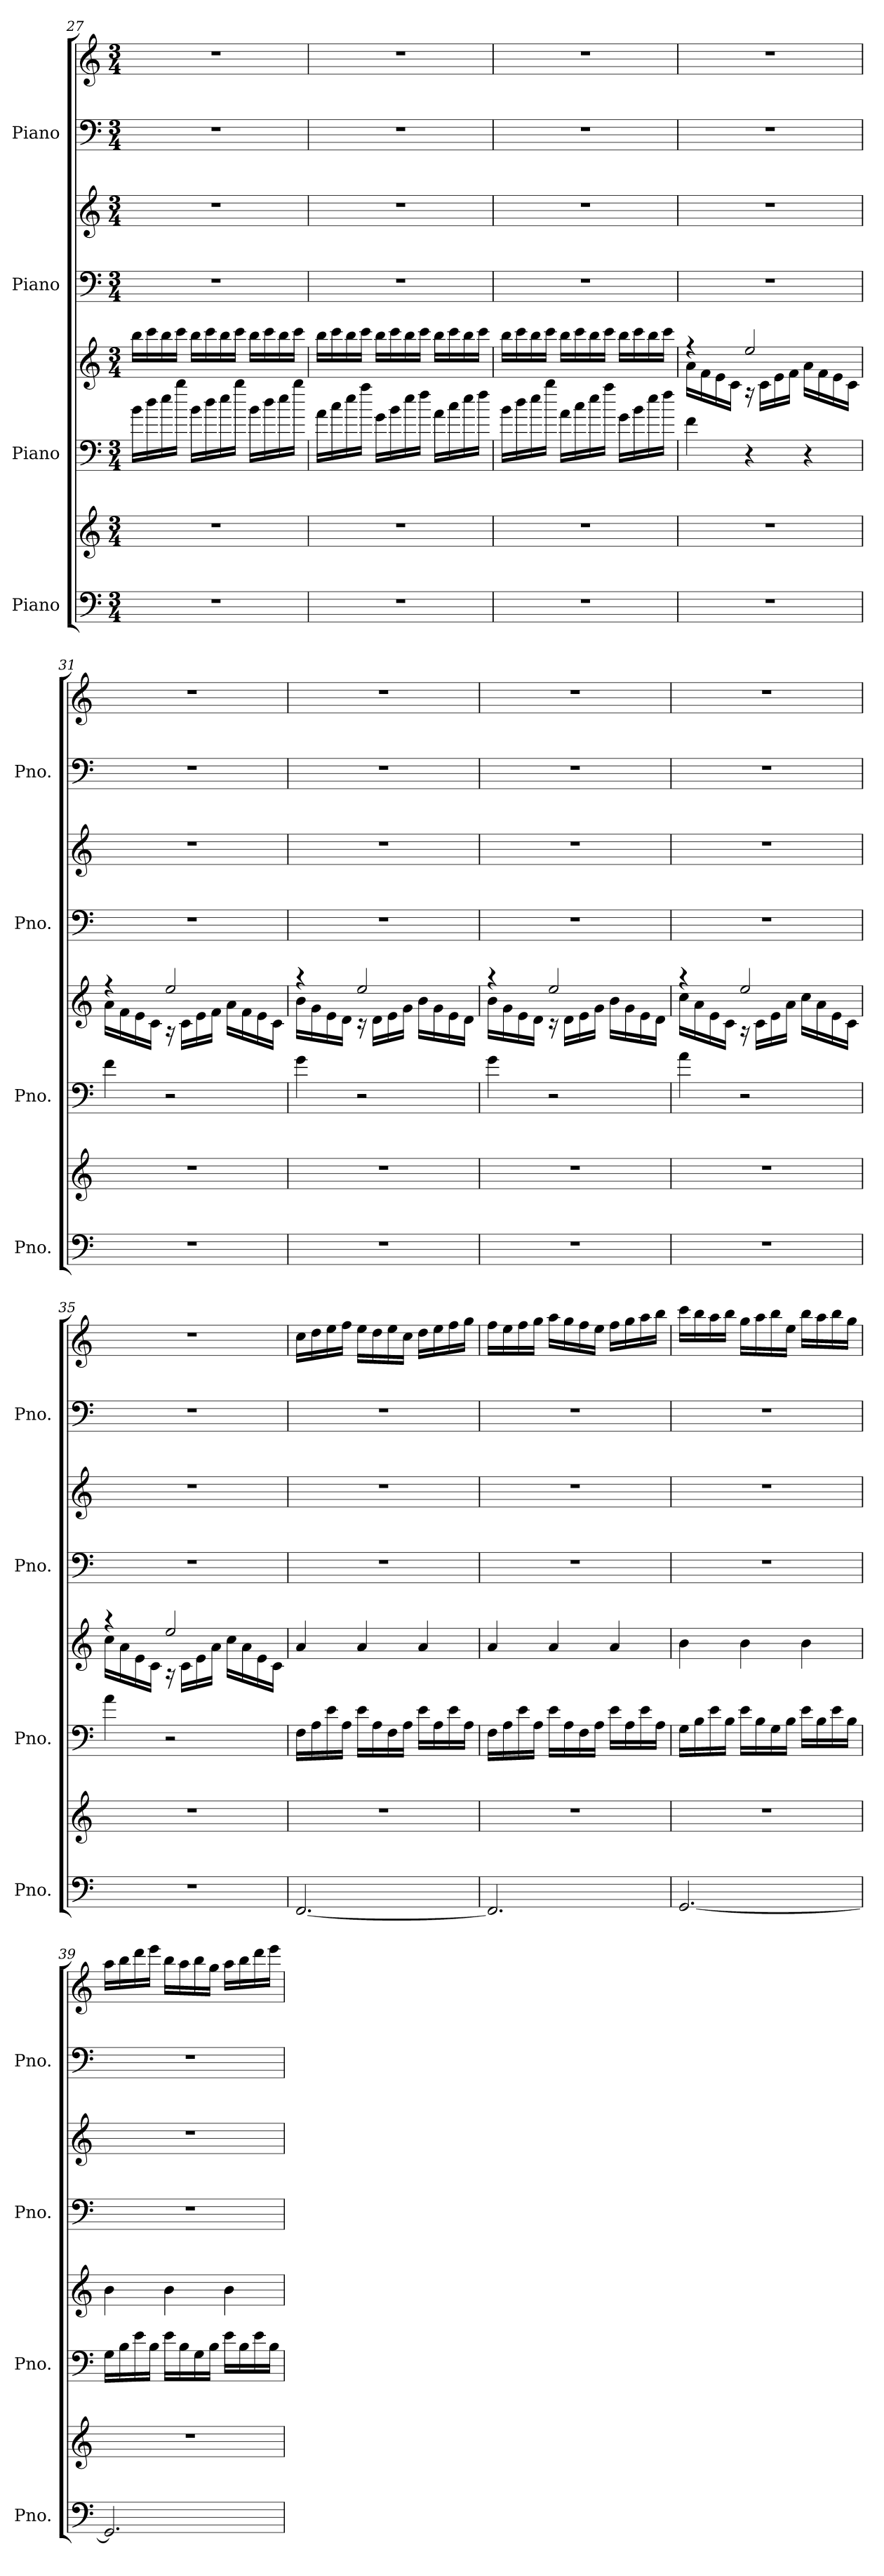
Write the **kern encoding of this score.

**kern	**kern	**kern	**kern	**kern	**kern	**kern	**kern
*part4	*part4	*part3	*part3	*part2	*part2	*part1	*part1
*staff8	*staff7	*staff6	*staff5	*staff4	*staff3	*staff2	*staff1
*I"Piano	*	*I"Piano	*	*I"Piano	*	*I"Piano	*
*I'Pno.	*	*I'Pno.	*	*I'Pno.	*	*I'Pno.	*
!!LO:PB:g=z
*clefF4	*clefG2	*clefF4	*clefG2	*clefF4	*clefG2	*clefF4	*clefG2
*k[]	*k[]	*k[]	*k[]	*k[]	*k[]	*k[]	*k[]
*M3/4	*M3/4	*M3/4	*M3/4	*M3/4	*M3/4	*M3/4	*M3/4
=27	=27	=27	=27	=27	=27	=27	=27
2.r	2.r	16b\LL	16bb\LL	2.r	2.r	2.r	2.r
.	.	16dd\	16ccc\	.	.	.	.
.	.	16ee\	16bb\	.	.	.	.
.	.	16bb\JJ	16ccc\JJ	.	.	.	.
.	.	16b\LL	16bb\LL	.	.	.	.
.	.	16dd\	16ccc\	.	.	.	.
.	.	16ee\	16bb\	.	.	.	.
.	.	16bb\JJ	16ccc\JJ	.	.	.	.
.	.	16b\LL	16bb\LL	.	.	.	.
.	.	16dd\	16ccc\	.	.	.	.
.	.	16ee\	16bb\	.	.	.	.
.	.	16bb\JJ	16ccc\JJ	.	.	.	.
=28	=28	=28	=28	=28	=28	=28	=28
2.r	2.r	16a\LL	16bb\LL	2.r	2.r	2.r	2.r
.	.	16cc\	16ccc\	.	.	.	.
.	.	16ee\	16bb\	.	.	.	.
.	.	16aa\JJ	16ccc\JJ	.	.	.	.
.	.	16g\LL	16bb\LL	.	.	.	.
.	.	16b\	16ccc\	.	.	.	.
.	.	16ee\	16bb\	.	.	.	.
.	.	16ff\JJ	16ccc\JJ	.	.	.	.
.	.	16a\LL	16bb\LL	.	.	.	.
.	.	16cc\	16ccc\	.	.	.	.
.	.	16ee\	16bb\	.	.	.	.
.	.	16ff\JJ	16ccc\JJ	.	.	.	.
!!LO:PB:g=z
=29	=29	=29	=29	=29	=29	=29	=29
2.r	2.r	16b\LL	16bb\LL	2.r	2.r	2.r	2.r
.	.	16dd\	16ccc\	.	.	.	.
.	.	16ee\	16bb\	.	.	.	.
.	.	16bb\JJ	16ccc\JJ	.	.	.	.
.	.	16a\LL	16bb\LL	.	.	.	.
.	.	16cc\	16ccc\	.	.	.	.
.	.	16ee\	16bb\	.	.	.	.
.	.	16aa\JJ	16ccc\JJ	.	.	.	.
.	.	16g\LL	16bb\LL	.	.	.	.
.	.	16b\	16ccc\	.	.	.	.
.	.	16ee\	16bb\	.	.	.	.
.	.	16ff\JJ	16ccc\JJ	.	.	.	.
=30	=30	=30	=30	=30	=30	=30	=30
*	*	*	*^	*	*	*	*
2.r	2.r	4f\	4r	16a\LL	2.r	2.r	2.r	2.r
.	.	.	.	16f\	.	.	.	.
.	.	.	.	16e\	.	.	.	.
.	.	.	.	16c\JJ	.	.	.	.
.	.	4r	2ee/	16r	.	.	.	.
.	.	.	.	16c\LL	.	.	.	.
.	.	.	.	16e\	.	.	.	.
.	.	.	.	16f\JJ	.	.	.	.
.	.	4r	.	16a\LL	.	.	.	.
.	.	.	.	16f\	.	.	.	.
.	.	.	.	16e\	.	.	.	.
.	.	.	.	16c\JJ	.	.	.	.
=31	=31	=31	=31	=31	=31	=31	=31	=31
2.r	2.r	4f\	4r	16a\LL	2.r	2.r	2.r	2.r
.	.	.	.	16f\	.	.	.	.
.	.	.	.	16e\	.	.	.	.
.	.	.	.	16c\JJ	.	.	.	.
.	.	2r	2ee/	16r	.	.	.	.
.	.	.	.	16c\LL	.	.	.	.
.	.	.	.	16e\	.	.	.	.
.	.	.	.	16f\JJ	.	.	.	.
.	.	.	.	16a\LL	.	.	.	.
.	.	.	.	16f\	.	.	.	.
.	.	.	.	16e\	.	.	.	.
.	.	.	.	16c\JJ	.	.	.	.
!!LO:PB:g=z
=32	=32	=32	=32	=32	=32	=32	=32	=32
2.r	2.r	4g\	4r	16b\LL	2.r	2.r	2.r	2.r
.	.	.	.	16g\	.	.	.	.
.	.	.	.	16e\	.	.	.	.
.	.	.	.	16d\JJ	.	.	.	.
.	.	2r	2ee/	16r	.	.	.	.
.	.	.	.	16d\LL	.	.	.	.
.	.	.	.	16e\	.	.	.	.
.	.	.	.	16g\JJ	.	.	.	.
.	.	.	.	16b\LL	.	.	.	.
.	.	.	.	16g\	.	.	.	.
.	.	.	.	16e\	.	.	.	.
.	.	.	.	16d\JJ	.	.	.	.
=33	=33	=33	=33	=33	=33	=33	=33	=33
2.r	2.r	4g\	4r	16b\LL	2.r	2.r	2.r	2.r
.	.	.	.	16g\	.	.	.	.
.	.	.	.	16e\	.	.	.	.
.	.	.	.	16d\JJ	.	.	.	.
.	.	2r	2ee/	16r	.	.	.	.
.	.	.	.	16d\LL	.	.	.	.
.	.	.	.	16e\	.	.	.	.
.	.	.	.	16g\JJ	.	.	.	.
.	.	.	.	16b\LL	.	.	.	.
.	.	.	.	16g\	.	.	.	.
.	.	.	.	16e\	.	.	.	.
.	.	.	.	16d\JJ	.	.	.	.
=34	=34	=34	=34	=34	=34	=34	=34	=34
2.r	2.r	4a\	4r	16cc\LL	2.r	2.r	2.r	2.r
.	.	.	.	16a\	.	.	.	.
.	.	.	.	16e\	.	.	.	.
.	.	.	.	16c\JJ	.	.	.	.
.	.	2r	2ee/	16r	.	.	.	.
.	.	.	.	16c\LL	.	.	.	.
.	.	.	.	16e\	.	.	.	.
.	.	.	.	16a\JJ	.	.	.	.
.	.	.	.	16cc\LL	.	.	.	.
.	.	.	.	16a\	.	.	.	.
.	.	.	.	16e\	.	.	.	.
.	.	.	.	16c\JJ	.	.	.	.
!!LO:PB:g=z
=35	=35	=35	=35	=35	=35	=35	=35	=35
2.r	2.r	4a\	4r	16cc\LL	2.r	2.r	2.r	2.r
.	.	.	.	16a\	.	.	.	.
.	.	.	.	16e\	.	.	.	.
.	.	.	.	16c\JJ	.	.	.	.
.	.	2r	2ee/	16r	.	.	.	.
.	.	.	.	16c\LL	.	.	.	.
.	.	.	.	16e\	.	.	.	.
.	.	.	.	16a\JJ	.	.	.	.
.	.	.	.	16cc\LL	.	.	.	.
.	.	.	.	16a\	.	.	.	.
.	.	.	.	16e\	.	.	.	.
.	.	.	.	16c\JJ	.	.	.	.
*	*	*	*v	*v	*	*	*	*
=36	=36	=36	=36	=36	=36	=36	=36
[2.FF/	2.r	16F\LL	4a/	2.r	2.r	2.r	16cc\LL
.	.	16A\	.	.	.	.	16dd\
.	.	16e\	.	.	.	.	16ee\
.	.	16A\JJ	.	.	.	.	16ff\JJ
.	.	16e\LL	4a/	.	.	.	16ee\LL
.	.	16A\	.	.	.	.	16dd\
.	.	16F\	.	.	.	.	16ee\
.	.	16A\JJ	.	.	.	.	16cc\JJ
.	.	16e\LL	4a/	.	.	.	16dd\LL
.	.	16A\	.	.	.	.	16ee\
.	.	16e\	.	.	.	.	16ff\
.	.	16A\JJ	.	.	.	.	16gg\JJ
=37	=37	=37	=37	=37	=37	=37	=37
2.FF/]	2.r	16F\LL	4a/	2.r	2.r	2.r	16ff\LL
.	.	16A\	.	.	.	.	16ee\
.	.	16e\	.	.	.	.	16ff\
.	.	16A\JJ	.	.	.	.	16gg\JJ
.	.	16e\LL	4a/	.	.	.	16aa\LL
.	.	16A\	.	.	.	.	16gg\
.	.	16F\	.	.	.	.	16ff\
.	.	16A\JJ	.	.	.	.	16ee\JJ
.	.	16e\LL	4a/	.	.	.	16ff\LL
.	.	16A\	.	.	.	.	16gg\
.	.	16e\	.	.	.	.	16aa\
.	.	16A\JJ	.	.	.	.	16bb\JJ
!!LO:PB:g=z
=38	=38	=38	=38	=38	=38	=38	=38
[2.GG/	2.r	16G\LL	4b\	2.r	2.r	2.r	16ccc\LL
.	.	16B\	.	.	.	.	16bb\
.	.	16e\	.	.	.	.	16aa\
.	.	16B\JJ	.	.	.	.	16bb\JJ
.	.	16e\LL	4b\	.	.	.	16gg\LL
.	.	16B\	.	.	.	.	16aa\
.	.	16G\	.	.	.	.	16bb\
.	.	16B\JJ	.	.	.	.	16ee\JJ
.	.	16e\LL	4b\	.	.	.	16bb\LL
.	.	16B\	.	.	.	.	16aa\
.	.	16e\	.	.	.	.	16bb\
.	.	16B\JJ	.	.	.	.	16gg\JJ
=39	=39	=39	=39	=39	=39	=39	=39
2.GG/]	2.r	16G\LL	4b\	2.r	2.r	2.r	16aa\LL
.	.	16B\	.	.	.	.	16bb\
.	.	16e\	.	.	.	.	16ddd\
.	.	16B\JJ	.	.	.	.	16eee\JJ
.	.	16e\LL	4b\	.	.	.	16bb\LL
.	.	16B\	.	.	.	.	16aa\
.	.	16G\	.	.	.	.	16bb\
.	.	16B\JJ	.	.	.	.	16gg\JJ
.	.	16e\LL	4b\	.	.	.	16aa\LL
.	.	16B\	.	.	.	.	16bb\
.	.	16e\	.	.	.	.	16ddd\
.	.	16B\JJ	.	.	.	.	16eee\JJ
=	=	=	=	=	=	=	=
*-	*-	*-	*-	*-	*-	*-	*-
